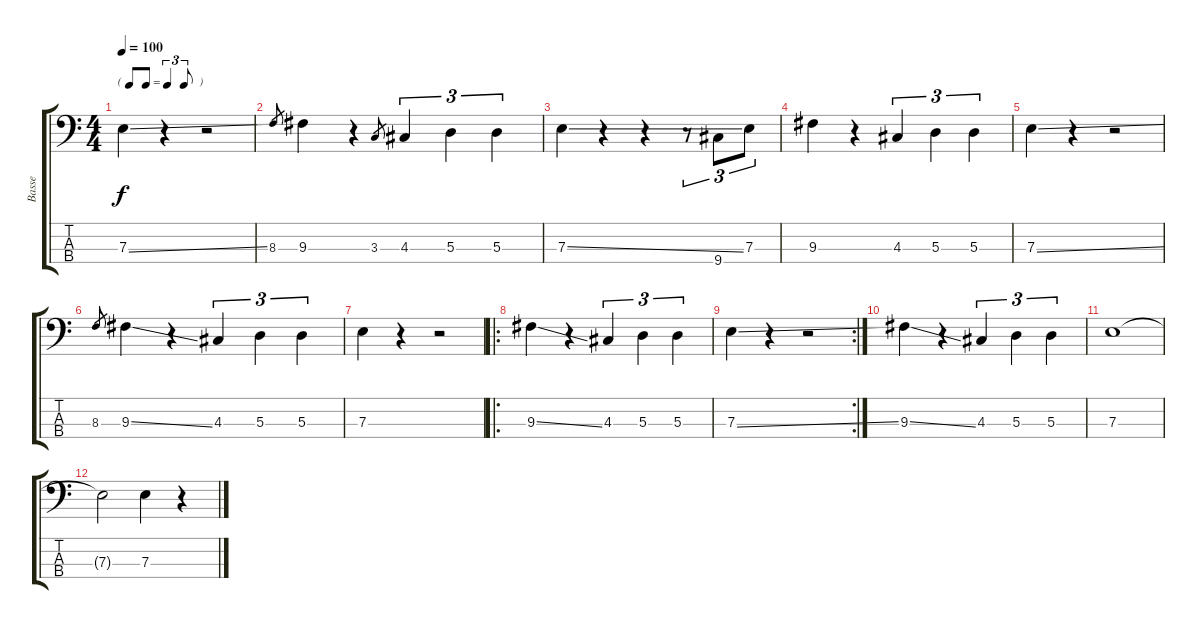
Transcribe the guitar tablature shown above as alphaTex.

\track ("Basse" "Basse") {instrument electricbassfinger}
\staff {score tabs}
\tuning (G2 D2 A1 E1) {hide}
\ts (4 4)
\tf triplet8th
\tempo 100
\clef f4
\ks c
7.3{ss}.4{dy f} r.4 r.2 |
8.3.8{gr} 9.3.4 r.4 3.3.8{gr} 4.3.4{tu (3 2)} 5.3.4{tu (3 2)} 5.3.4{tu (3 2)} |
7.3{ss}.4 r.4 r.4 r.8{tu (3 2)} 9.4.8{tu (3 2)} 7.3.8{tu (3 2)} |
9.3.4 r.4 4.3.4{tu (3 2)} 5.3.4{tu (3 2)} 5.3.4{tu (3 2)} |
7.3{ss}.4 r.4 r.2 |
8.3.8{gr} 9.3{ss}.4 r.4 4.3.4{tu (3 2)} 5.3.4{tu (3 2)} 5.3.4{tu (3 2)} |
7.3.4 r.4 r.2 |
\ro
9.3{ss}.4 r.4 4.3.4{tu (3 2)} 5.3.4{tu (3 2)} 5.3.4{tu (3 2)} |
\rc 2
7.3{ss}.4 r.4 r.2 |
9.3{ss}.4 r.4 4.3.4{tu (3 2)} 5.3.4{tu (3 2)} 5.3.4{tu (3 2)} |
7.3.1 |
7.3{t}.2 7.3.4 r.4
